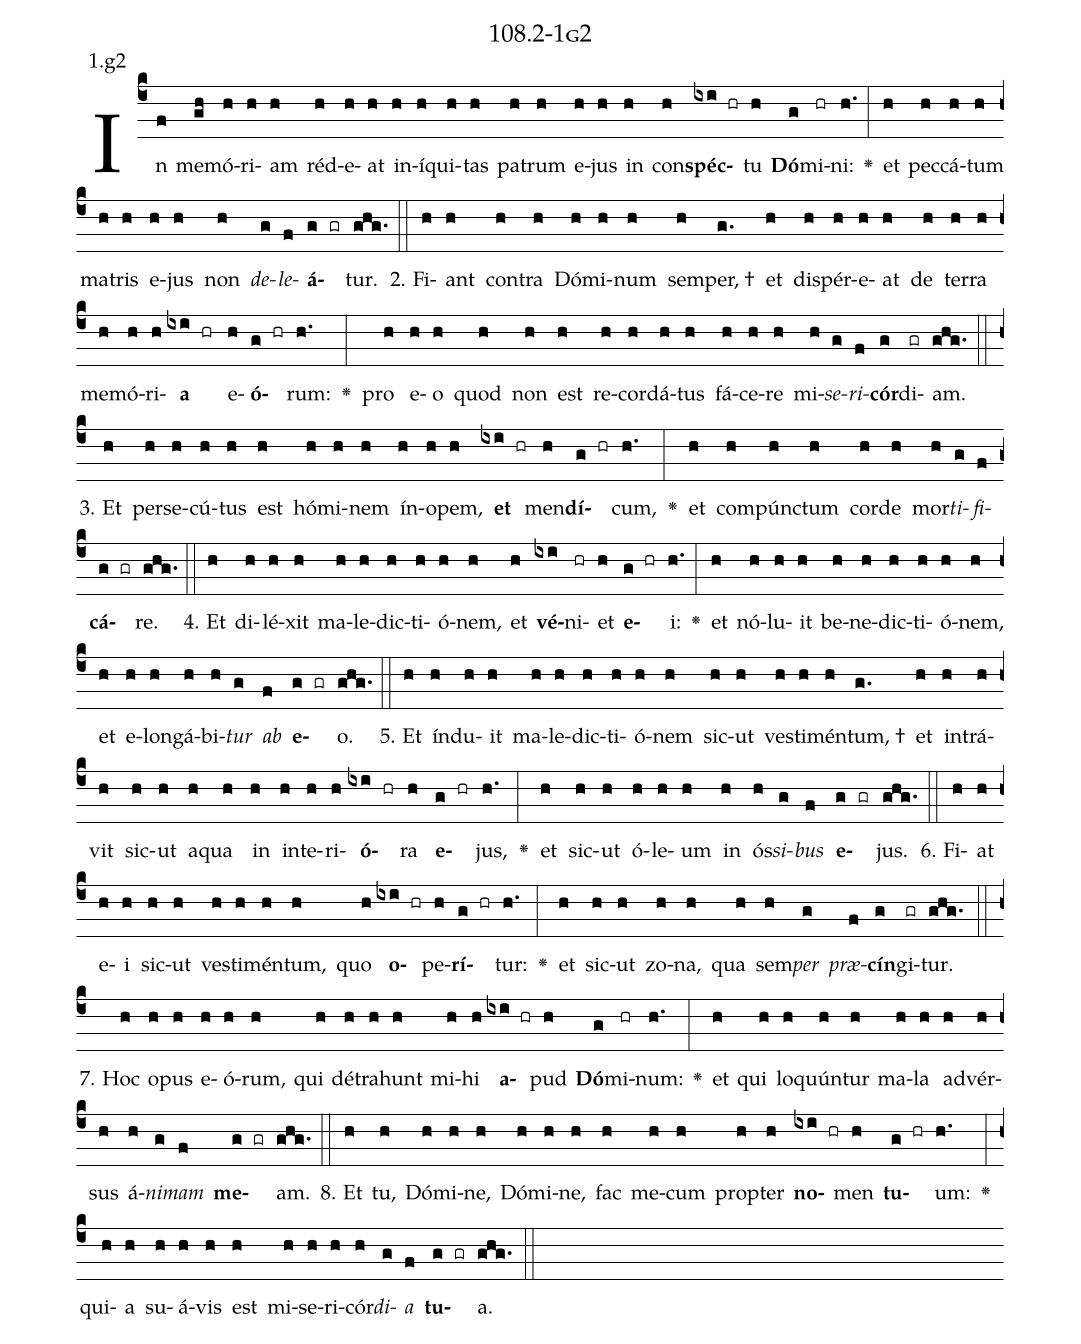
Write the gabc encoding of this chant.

name: 108.2-1g2;
annotation: 1.g2;
%%
(c4)In(f) me(gh)mó(h)ri(h)am(h) réd(h)e(h)at(h) in(h)í(h)qui(h)tas(h) pa(h)trum(h) e(h)jus(h) in(h) con(h)<b>spéc</b>(ixi hr)tu(h) <b>Dó</b>(g)mi(hr)ni:(h.) <v>\greheightstar</v>(:) et(h) pec(h)cá(h)tum(h) ma(h)tris(h) e(h)jus(h) non(h) <i>de</i>(g)<i>le</i>(f)<b>á</b>(g gr)tur.(ghg.) (::)
2. Fi(h)ant(h) con(h)tra(h) Dó(h)mi(h)num(h) sem(h)per, †(g.) et(h) dis(h)pér(h)e(h)at(h) de(h) ter(h)ra(h) me(h)mó(h)ri(h)<b>a</b>(ixi hr) e(h)<b>ó</b>(g hr)rum:(h.) <v>\greheightstar</v>(:) pro(h) e(h)o(h) quod(h) non(h) est(h) re(h)cor(h)dá(h)tus(h) fá(h)ce(h)re(h) mi(h)<i>se</i>(g)<i>ri</i>(f)<b>cór</b>(g)di(gr)am.(ghg.) (::)
3. Et(h) per(h)se(h)cú(h)tus(h) est(h) hó(h)mi(h)nem(h) ín(h)o(h)pem,(h) <b>et</b>(ixi hr) men(h)<b>dí</b>(g hr)cum,(h.) <v>\greheightstar</v>(:) et(h) com(h)púnc(h)tum(h) cor(h)de(h) mor(h)<i>ti</i>(g)<i>fi</i>(f)<b>cá</b>(g gr)re.(ghg.) (::)
4. Et(h) di(h)lé(h)xit(h) ma(h)le(h)dic(h)ti(h)ó(h)nem,(h) et(h) <b>vé</b>(ixi)ni(hr)et(h) <b>e</b>(g hr)i:(h.) <v>\greheightstar</v>(:) et(h) nó(h)lu(h)it(h) be(h)ne(h)dic(h)ti(h)ó(h)nem,(h) et(h) e(h)lon(h)gá(h)bi(h)<i>tur</i>(g) <i>ab</i>(f) <b>e</b>(g gr)o.(ghg.) (::)
5. Et(h) índ(h)u(h)it(h) ma(h)le(h)dic(h)ti(h)ó(h)nem(h) sic(h)ut(h) ves(h)ti(h)mén(h)tum, †(g.) et(h) in(h)trá(h)vit(h) sic(h)ut(h) a(h)qua(h) in(h) in(h)te(h)ri(h)<b>ó</b>(ixi hr)ra(h) <b>e</b>(g hr)jus,(h.) <v>\greheightstar</v>(:) et(h) sic(h)ut(h) ó(h)le(h)um(h) in(h) ós(h)<i>si</i>(g)<i>bus</i>(f) <b>e</b>(g gr)jus.(ghg.) (::)
6. Fi(h)at(h) e(h)i(h) sic(h)ut(h) ves(h)ti(h)mén(h)tum,(h) quo(h) <b>o</b>(ixi hr)pe(h)<b>rí</b>(g hr)tur:(h.) <v>\greheightstar</v>(:) et(h) sic(h)ut(h) zo(h)na,(h) qua(h) sem(h)<i>per</i>(g) <i>præ</i>(f)<b>cín</b>(g)gi(gr)tur.(ghg.) (::)
7. Hoc(h) o(h)pus(h) e(h)ó(h)rum,(h) qui(h) dé(h)tra(h)hunt(h) mi(h)hi(h) <b>a</b>(ixi hr)pud(h) <b>Dó</b>(g)mi(hr)num:(h.) <v>\greheightstar</v>(:) et(h) qui(h) lo(h)quún(h)tur(h) ma(h)la(h) ad(h)vér(h)sus(h) á(h)<i>ni</i>(g)<i>mam</i>(f) <b>me</b>(g gr)am.(ghg.) (::)
8. Et(h) tu,(h) Dó(h)mi(h)ne,(h) Dó(h)mi(h)ne,(h) fac(h) me(h)cum(h) prop(h)ter(h) <b>no</b>(ixi hr)men(h) <b>tu</b>(g hr)um:(h.) <v>\greheightstar</v>(:) qui(h)a(h) su(h)á(h)vis(h) est(h) mi(h)se(h)ri(h)cór(h)<i>di</i>(g)<i>a</i>(f) <b>tu</b>(g gr)a.(ghg.) (::)
